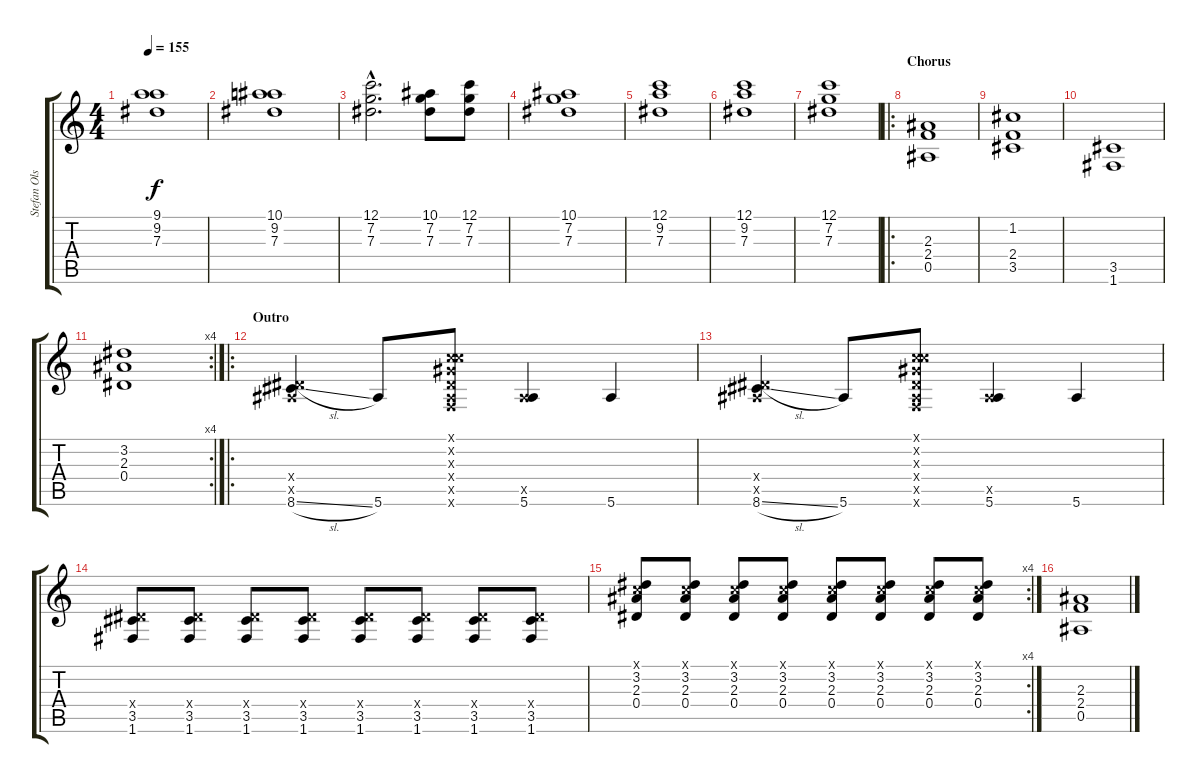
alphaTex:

\track ("Stefan Olsdal" "Stefan Ols") {instrument distortionguitar}
\staff {score tabs}
\tuning (C4 C4 Ab3 Eb3 Bb2 F2) {hide}
\ts (4 4)
\tempo 155
\clef g2
\ks c
(9.1 9.2 7.3).1{dy f} |
(10.1 9.2 7.3).1 |
(12.1{hac} 7.2{hac} 7.3{hac}).2{d} (10.1 7.2 7.3).8 (12.1 7.2 7.3).8 |
(10.1 7.2 7.3).1{volume 13} |
(12.1 9.2 7.3).1 |
(12.1 9.2 7.3).1 |
(12.1 7.2 7.3).1 |
\ro
\section ("" "Chorus")
(2.3 2.4 0.5).1{volume 7 instrument distortionguitar} |
(1.2 2.4 3.5).1 |
(3.5 1.6).1 |
\rc 4
(3.2 2.3 0.4).1 |
\ro
\section ("" "Outro")
(0.4{x} 0.5{x} 8.6{sl}).4{volume 10} 5.6.8 (0.1{x} 0.2{x} 0.3{x} 0.4{x} 0.5{x} 0.6{x}).8 (0.5{x} 5.6).4 5.6.4 |
(0.4{x} 0.5{x} 8.6{sl}).4{volume 10} 5.6.8 (0.1{x} 0.2{x} 0.3{x} 0.4{x} 0.5{x} 0.6{x}).8 (0.5{x} 5.6).4 5.6.4 |
(0.4{x} 3.5 1.6).8 (0.4{x} 3.5 1.6).8 (0.4{x} 3.5 1.6).8 (0.4{x} 3.5 1.6).8 (0.4{x} 3.5 1.6).8 (0.4{x} 3.5 1.6).8 (0.4{x} 3.5 1.6).8 (0.4{x} 3.5 1.6).8 |
\rc 4
(0.1{x} 3.2 2.3 0.4).8 (0.1{x} 3.2 2.3 0.4).8 (0.1{x} 3.2 2.3 0.4).8 (0.1{x} 3.2 2.3 0.4).8 (0.1{x} 3.2 2.3 0.4).8 (0.1{x} 3.2 2.3 0.4).8 (0.1{x} 3.2 2.3 0.4).8 (0.1{x} 3.2 2.3 0.4).8 |
(2.3 2.4 0.5).1
